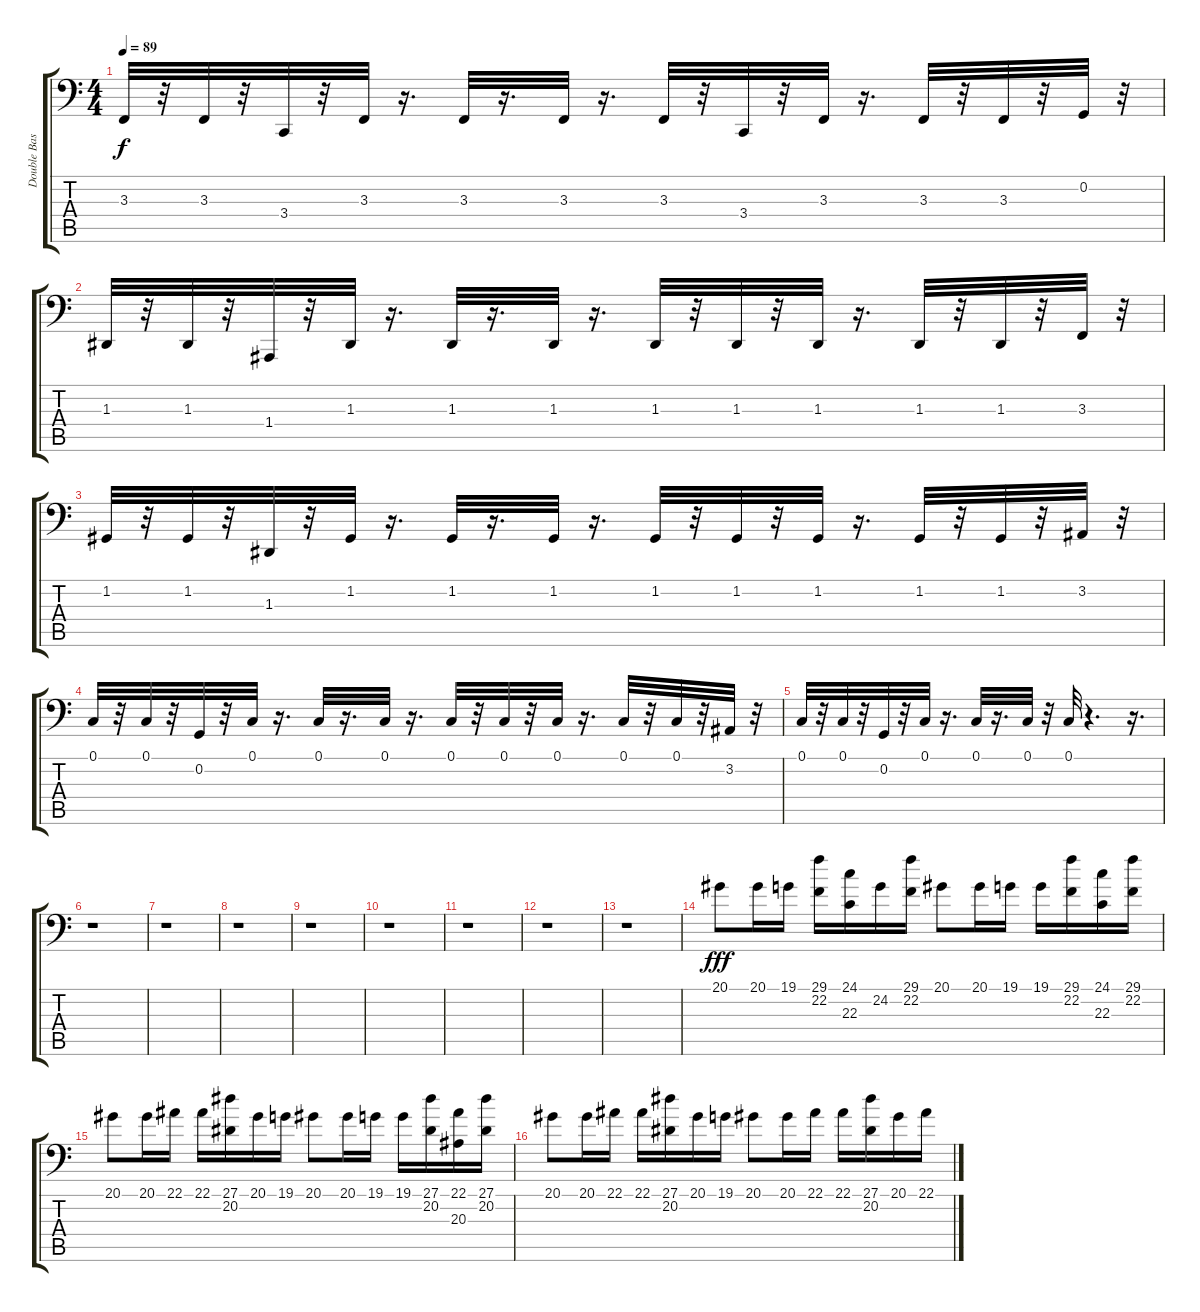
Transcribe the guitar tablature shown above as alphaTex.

\track ("Double Bass" "Double Bas") {instrument lead2sawtooth}
\staff {score tabs}
\tuning (C3 G2 D2 A1 E1 B0) {hide}
\ts (4 4)
\tempo 89
\clef f4
\ks c
3.3.32{dy f} r.32 3.3.32 r.32 3.4.32 r.32 3.3.32 r.16{d} 3.3.32 r.16{d} 3.3.32 r.16{d} 3.3.32 r.32 3.4.32 r.32 3.3.32 r.16{d} 3.3.32 r.32 3.3.32 r.32 0.2.32 r.32 |
1.3.32 r.32 1.3.32 r.32 1.4.32 r.32 1.3.32 r.16{d} 1.3.32 r.16{d} 1.3.32 r.16{d} 1.3.32 r.32 1.3.32 r.32 1.3.32 r.16{d} 1.3.32 r.32 1.3.32 r.32 3.3.32 r.32 |
1.2.32 r.32 1.2.32 r.32 1.3.32 r.32 1.2.32 r.16{d} 1.2.32 r.16{d} 1.2.32 r.16{d} 1.2.32 r.32 1.2.32 r.32 1.2.32 r.16{d} 1.2.32 r.32 1.2.32 r.32 3.2.32 r.32 |
0.1.32 r.32 0.1.32 r.32 0.2.32 r.32 0.1.32 r.16{d} 0.1.32 r.16{d} 0.1.32 r.16{d} 0.1.32 r.32 0.1.32 r.32 0.1.32 r.16{d} 0.1.32 r.32 0.1.32 r.32 3.2.32 r.32 |
0.1.32 r.32 0.1.32 r.32 0.2.32 r.32 0.1.32 r.16{d} 0.1.32 r.16{d} 0.1.32 r.32 0.1.32 r.4{d} r.16{d} |
r.1 |
r.1 |
r.1 |
r.1 |
r.1 |
r.1 |
r.1 |
r.1 |
20.1.8{dy fff} 20.1.16 19.1.16 (29.1 22.2).16 (24.1 22.3).16 24.2.16 (29.1 22.2).16 20.1.8 20.1.16 19.1.16 19.1.16 (29.1 22.2).16 (24.1 22.3).16 (29.1 22.2).16 |
20.1.8 20.1.16 22.1.16 22.1.16 (27.1 20.2).16 20.1.16 19.1.16 20.1.8 20.1.16 19.1.16 19.1.16 (27.1 20.2).16 (22.1 20.3).16 (27.1 20.2).16 |
20.1.8 20.1.16 22.1.16 22.1.16 (27.1 20.2).16 20.1.16 19.1.16 20.1.8 20.1.16 22.1.16 22.1.16 (27.1 20.2).16 20.1.16 22.1.16
